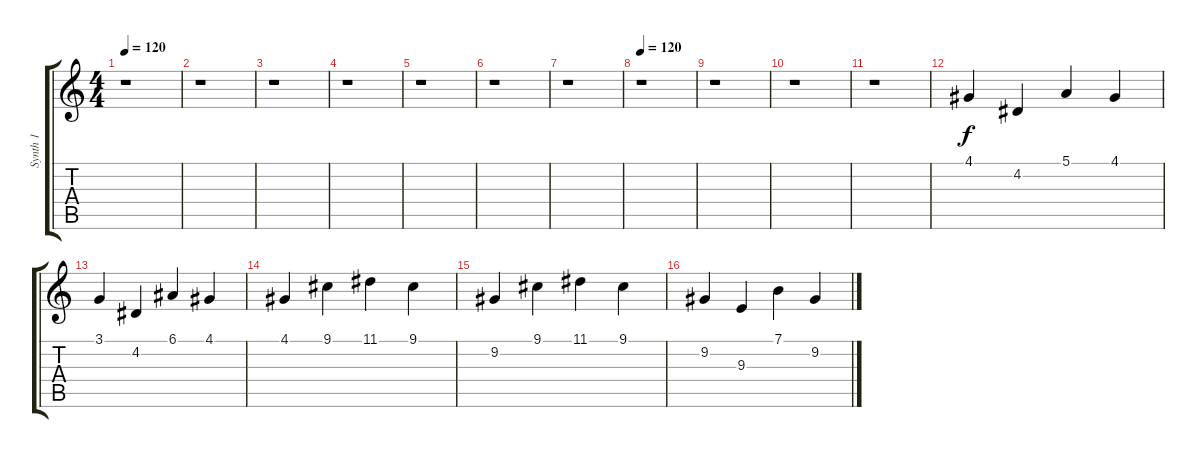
\track ("Synth 1" "Synth 1") {instrument churchorgan}
\staff {score tabs}
\tuning (E4 B3 G3 D3 A2 E2) {hide}
\ts (4 4)
\tempo 120
\clef g2
\ks c
r.1{dy f} |
r.1 |
r.1 |
r.1 |
r.1 |
r.1 |
r.1 |
\tempo 120
r.1 |
r.1 |
r.1 |
r.1 |
4.1.4{volume 13 instrument brightacousticpiano} 4.2.4 5.1.4 4.1.4 |
3.1.4 4.2.4 6.1.4 4.1.4 |
4.1.4 9.1.4 11.1.4 9.1.4 |
9.2.4 9.1.4 11.1.4 9.1.4 |
9.2.4 9.3.4 7.1.4 9.2.4
